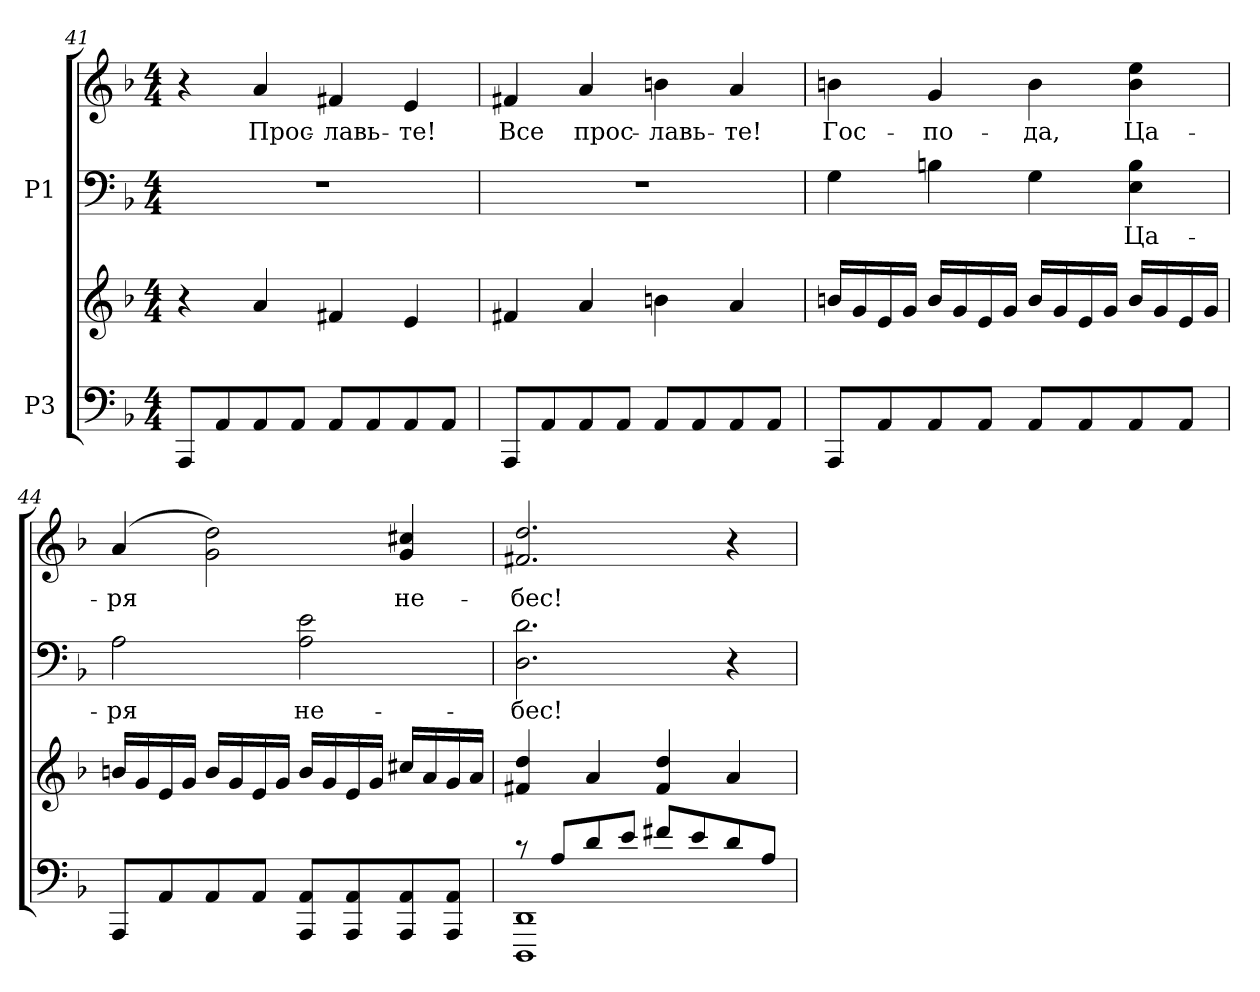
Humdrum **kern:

**kern	**kern	**kern	**text	**kern	**text
*part2	*part2	*part1	*part1	*part1	*part1
*staff4	*staff3	*staff2	*staff2	*staff1	*staff1
*I"P3	*	*I"P1	*	*	*
*clefF4	*clefG2	*clefF4	*	*clefG2	*
*k[b-]	*k[b-]	*k[b-]	*	*k[b-]	*
*F:	*F:	*F:	*	*F:	*
*M4/4	*M4/4	*M4/4	*	*M4/4	*
=41	=41	=41	=41	=41	=41
8AAAi/L	4r	1r	.	4r	.
8AAi/	.	.	.	.	.
!	!	!	!	!	!LO:LY:b:color=#000000
8AAi/	4ai/	.	.	4ai/	Прос-
8AAi/J	.	.	.	.	.
!	!	!	!	!	!LO:LY:b:color=#000000
8AAi/L	4f#Xi/	.	.	4f#Xi/	-лавь-
8AAi/	.	.	.	.	.
!	!	!	!	!	!LO:LY:b:color=#000000
8AAi/	4ei/	.	.	4ei/	-те!
8AAi/J	.	.	.	.	.
=42	=42	=42	=42	=42	=42
!	!	!	!	!	!LO:LY:b:color=#000000
8AAAi/L	4f#Xi/	1r	.	4f#Xi/	Все
8AAi/	.	.	.	.	.
!	!	!	!	!	!LO:LY:b:color=#000000
8AAi/	4ai/	.	.	4ai/	прос-
8AAi/J	.	.	.	.	.
!	!	!	!	!	!LO:LY:b:color=#000000
8AAi/L	4bni\	.	.	4bni\	-лавь-
8AAi/	.	.	.	.	.
!	!	!	!	!	!LO:LY:b:color=#000000
8AAi/	4ai/	.	.	4ai/	-те!
8AAi/J	.	.	.	.	.
!!LO:PB:g=z
=43	=43	=43	=43	=43	=43
!	!	!	!	!	!LO:LY:b:color=#000000
8AAAi/L	16bni/LL	4Gi\	.	4bni\	Гос-
.	16gi/	.	.	.	.
8AAi/	16ei/	.	.	.	.
.	16gi/JJ	.	.	.	.
!	!	!	!	!	!LO:LY:b:color=#000000
8AAi/	16bi/LL	4Bni\	.	4gi/	-по-
.	16gi/	.	.	.	.
8AAi/J	16ei/	.	.	.	.
.	16gi/JJ	.	.	.	.
!	!	!	!	!	!LO:LY:b:color=#000000
8AAi/L	16bi/LL	4Gi\	.	4bi\	-да,
.	16gi/	.	.	.	.
8AAi/	16ei/	.	.	.	.
.	16gi/JJ	.	.	.	.
!	!	!	!LO:LY:a:color=#000000	!	!
!	!	!	!	!	!LO:LY:b:color=#000000
8AAi/	16bi/LL	4Ei\ 4Bi	Ца-	4bi\ 4eei	Ца-
.	16gi/	.	.	.	.
8AAi/J	16ei/	.	.	.	.
.	16gi/JJ	.	.	.	.
=44	=44	=44	=44	=44	=44
!	!	!	!LO:LY:a:color=#000000	!	!
!	!	!	!	!	!LO:LY:b:color=#000000
8AAAi/L	16bni/LL	2Ai\	-ря	(4ai/	-ря
.	16gi/	.	.	.	.
8AAi/	16ei/	.	.	.	.
.	16gi/JJ	.	.	.	.
8AAi/	16bi/LL	.	.	2gi\ 2ddi)	.
.	16gi/	.	.	.	.
8AAi/J	16ei/	.	.	.	.
.	16gi/JJ	.	.	.	.
!	!	!	!LO:LY:a:color=#000000	!	!
8AAAi/ 8AAiL	16bi/LL	2Ai\ 2ei	не-	.	.
.	16gi/	.	.	.	.
8AAAi/ 8AAi	16ei/	.	.	.	.
.	16gi/JJ	.	.	.	.
!	!	!	!	!	!LO:LY:b:color=#000000
8AAAi/ 8AAi	16cc#Xi/LL	.	.	4gi/ 4cc#Xi	не-
.	16ai/	.	.	.	.
8AAAi/ 8AAiJ	16gi/	.	.	.	.
.	16ai/JJ	.	.	.	.
!!LO:LB:g=z
=45	=45	=45	=45	=45	=45
*^	*	*	*	*	*
!	!	!	!	!LO:LY:a:color=#000000	!	!
!	!	!	!	!	!	!LO:LY:b:color=#000000
8r	1DDDi 1DDi	4f#Xi/ 4ddi	2.Di\ 2.di	-бес!	2.f#Xi/ 2.ddi	-бес!
8Ai/L	.	.	.	.	.	.
8di/	.	4ai/	.	.	.	.
8ei/J	.	.	.	.	.	.
8f#Xi/L	.	4f#i/ 4ddi	.	.	.	.
8ei/	.	.	.	.	.	.
8di/	.	4ai/	4r	.	4r	.
8Ai/J	.	.	.	.	.	.
*v	*v	*	*	*	*	*
=	=	=	=	=	=
*-	*-	*-	*-	*-	*-
